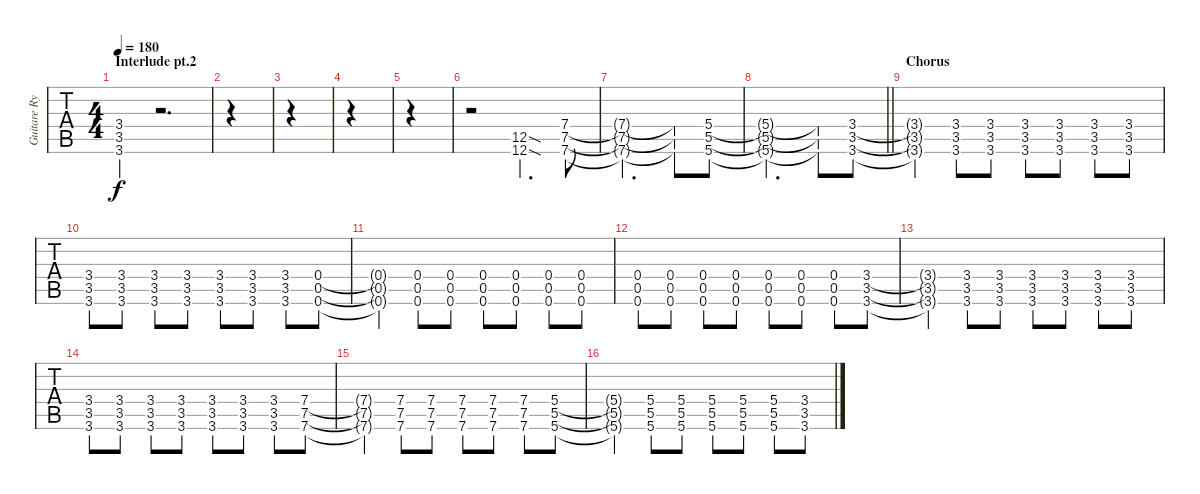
\track ("Guitare Rythm 1" "Guitare Ry") {instrument distortionguitar}
\staff {tabs}
\tuning (D4 A3 F3 C3 G2 C2) {hide}
\ts (4 4)
\section ("" "Interlude pt.2")
\tempo 180
\clef g2
\ks c
(3.4{t} 3.5{t} 3.6{t}).4{dy f} r.2{d} |
|
|
|
|
r.2 (12.5{sod} 12.6{sod}).4{d} (7.4 7.5 7.6).8 |
(7.4{t} 7.5{t} 7.6{t}).2{d} (7.4{t} 7.5{t} 7.6{t}).8 (5.4 5.5 5.6).8 |
\barLineRight lightlight
(5.4{t} 5.5{t} 5.6{t}).2{d} (5.4{t} 5.5{t} 5.6{t}).8 (3.4 3.5 3.6).8 |
\section ("" "Chorus")
(3.4{t} 3.5{t} 3.6{t}).4 (3.4 3.5 3.6).8 (3.4 3.5 3.6).8 (3.4 3.5 3.6).8 (3.4 3.5 3.6).8 (3.4 3.5 3.6).8 (3.4 3.5 3.6).8 |
(3.4 3.5 3.6).8 (3.4 3.5 3.6).8 (3.4 3.5 3.6).8 (3.4 3.5 3.6).8 (3.4 3.5 3.6).8 (3.4 3.5 3.6).8 (3.4 3.5 3.6).8 (0.4 0.5 0.6).8 |
(0.4{t} 0.5{t} 0.6{t}).4 (0.4 0.5 0.6).8 (0.4 0.5 0.6).8 (0.4 0.5 0.6).8 (0.4 0.5 0.6).8 (0.4 0.5 0.6).8 (0.4 0.5 0.6).8 |
(0.4 0.5 0.6).8 (0.4 0.5 0.6).8 (0.4 0.5 0.6).8 (0.4 0.5 0.6).8 (0.4 0.5 0.6).8 (0.4 0.5 0.6).8 (0.4 0.5 0.6).8 (3.4 3.5 3.6).8 |
(3.4{t} 3.5{t} 3.6{t}).4 (3.4 3.5 3.6).8 (3.4 3.5 3.6).8 (3.4 3.5 3.6).8 (3.4 3.5 3.6).8 (3.4 3.5 3.6).8 (3.4 3.5 3.6).8 |
(3.4 3.5 3.6).8 (3.4 3.5 3.6).8 (3.4 3.5 3.6).8 (3.4 3.5 3.6).8 (3.4 3.5 3.6).8 (3.4 3.5 3.6).8 (3.4 3.5 3.6).8 (7.4 7.5 7.6).8 |
(7.4{t} 7.5{t} 7.6{t}).4 (7.4 7.5 7.6).8 (7.4 7.5 7.6).8 (7.4 7.5 7.6).8 (7.4 7.5 7.6).8 (7.4 7.5 7.6).8 (5.4 5.5 5.6).8 |
(5.4{t} 5.5{t} 5.6{t}).4 (5.4 5.5 5.6).8 (5.4 5.5 5.6).8 (5.4 5.5 5.6).8 (5.4 5.5 5.6).8 (5.4 5.5 5.6).8 (3.4 3.5 3.6).8
